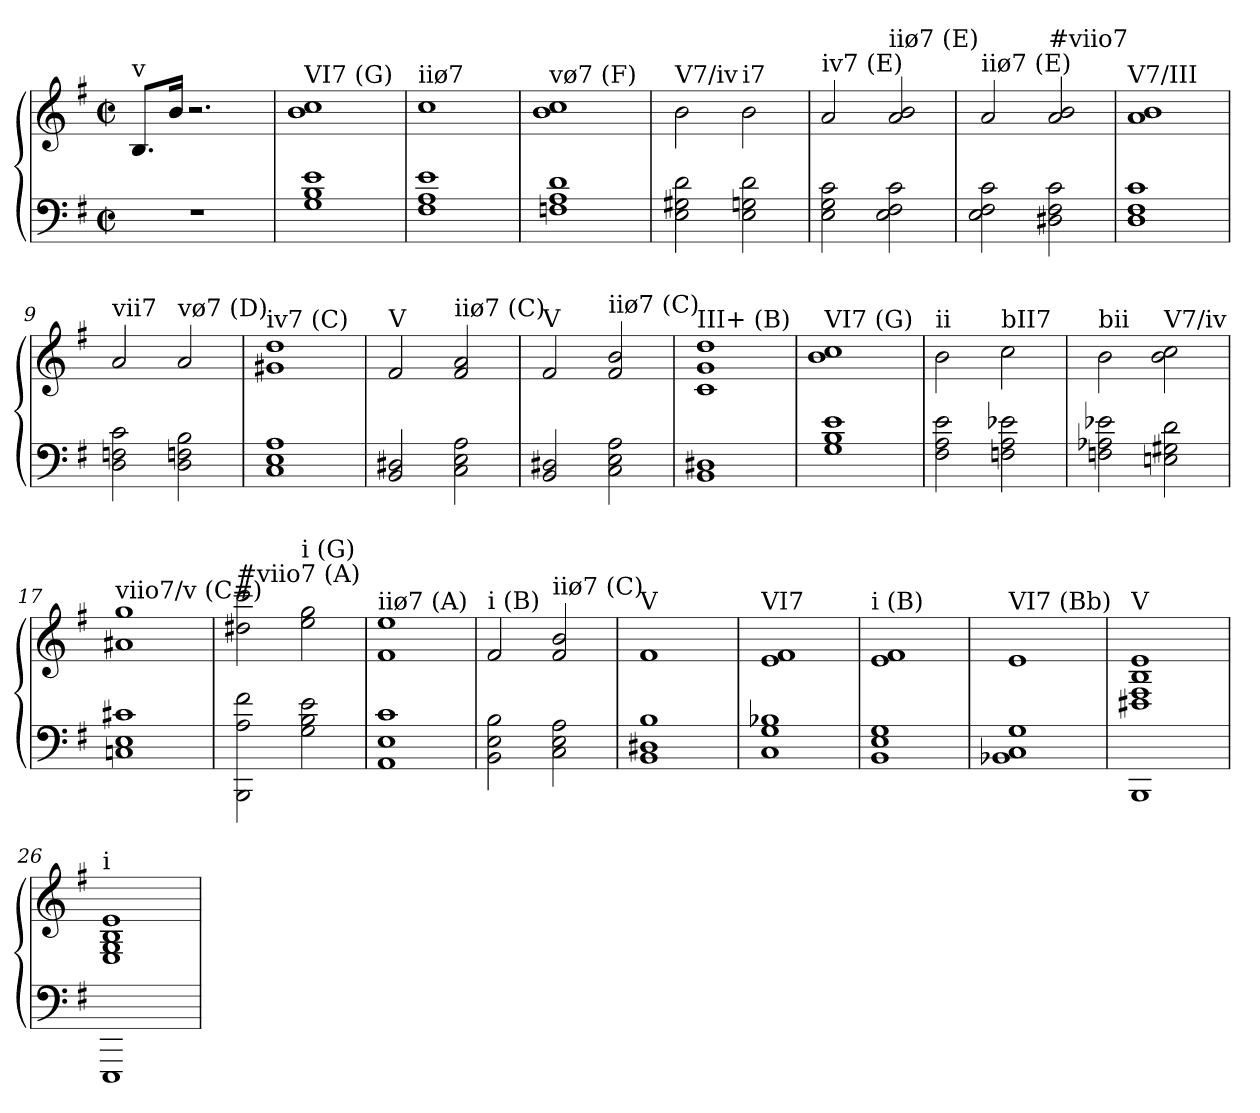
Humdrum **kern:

**kern	**kern
*part2	*part1
*staff2	*staff1
*clefF4	*clefG2
*k[f#]	*k[f#]
*e:	*e:
*M2/2	*M2/2
*met(c|)	*met(c|)
=1	=1
!	!LO:TX:a:t=v
1r	8.B/L
.	16b/Jk
.	2.r
=2	=2
!	!LO:TX:a:t=VI7 (G)
1G 1B 1e	1b 1cc
=3	=3
!	!LO:TX:a:t=iiø7
1F# 1A 1e	1cc
=4	=4
!	!LO:TX:a:t=vø7 (F)
1Fn 1A 1d	1b 1cc
=5	=5
!	!LO:TX:a:t=V7/iv
2E 2G#X 2d	2b
!	!LO:TX:a:t=i7
2E 2Gn 2d	2b
=6	=6
!	!LO:TX:a:t=iv7 (E)
2E 2G 2c	2a
!	!LO:TX:a:t=iiø7 (E)
2E 2F# 2c	2a 2b
=7	=7
!	!LO:TX:a:t=iiø7 (E)
2E 2F# 2c	2a
!	!LO:TX:a:t=#viio7
2D#X 2F# 2c	2a 2b
=8	=8
!	!LO:TX:a:t=V7/III
1D 1F# 1c	1a 1b
=9	=9
!	!LO:TX:a:t=vii7
2D 2Fn 2c	2a
!	!LO:TX:a:t=vø7 (D)
2D 2Fn 2B	2a
=10	=10
!	!LO:TX:a:t=iv7 (C)
1C 1E 1A	1g#X 1dd
=11	=11
!	!LO:TX:a:t=V
2BB 2D#X	2f#
!	!LO:TX:a:t=iiø7 (C)
2C 2E 2A	2f# 2a
=12	=12
!	!LO:TX:a:t=V
2BB 2D#X	2f#
!	!LO:TX:a:t=iiø7 (C)
2C 2E 2A	2f# 2b
=13	=13
!	!LO:TX:a:t=III+ (B)
1BB 1D#X	1c 1g 1dd
=14	=14
!	!LO:TX:a:t=VI7 (G)
1G 1B 1e	1b 1cc
=15	=15
!	!LO:TX:a:t=ii
2F# 2A 2e	2b
!	!LO:TX:a:t=bII7
2Fn 2A 2e-X	2cc
=16	=16
!	!LO:TX:a:t=bii
2Fn 2A-X 2e-X	2b
!	!LO:TX:a:t=V7/iv
2En 2G#X 2d	2b 2cc
=17	=17
!	!LO:TX:a:t=viio7/v (C#)
1Cn 1E 1c#X	1a#X 1gg
=18	=18
!	!LO:TX:a:t=#viio7 (A)
2BBB 2A 2f#	2dd#X 2ccc
!	!LO:TX:a:t=i (G)
2G 2B 2e	2ee 2gg
=19	=19
!	!LO:TX:a:t=iiø7 (A)
1AA 1E 1c	1f# 1ee
=20	=20
!	!LO:TX:a:t=i (B)
2BB 2E 2B	2f#
!	!LO:TX:a:t=iiø7 (C)
2C 2E 2A	2f# 2b
=21	=21
!	!LO:TX:a:t=V
1BB 1D#X 1B	1f#
=22	=22
!	!LO:TX:a:t=VI7
1C 1G 1B-X	1e 1f#
=23	=23
!	!LO:TX:a:t=i (B)
1BB 1E 1G	1e 1f#
=24	=24
!	!LO:TX:a:t=VI7 (Bb)
1BB-X 1C 1G	1e
=25	=25
!	!LO:TX:a:t=V
1BBB	1D#X 1F# 1B 1e
=26	=26
!	!LO:TX:a:t=i
1EEE	1E 1G 1B 1e
=	=
*-	*-
